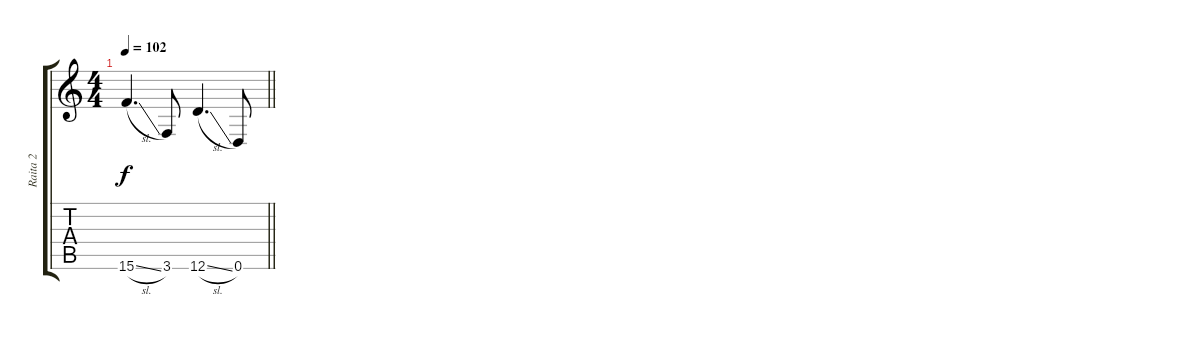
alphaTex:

\track ("Raita 2" "Raita 2") {instrument distortionguitar}
\staff {score tabs}
\tuning (E4 B3 G3 D3 A2 D2) {hide}
\ts (4 4)
\tempo 102
\clef g2
\barLineRight lightlight
\ks c
15.6{sl}.4{d dy f instrument guitarharmonics} 3.6.8 12.6{sl}.4{d} 0.6.8
